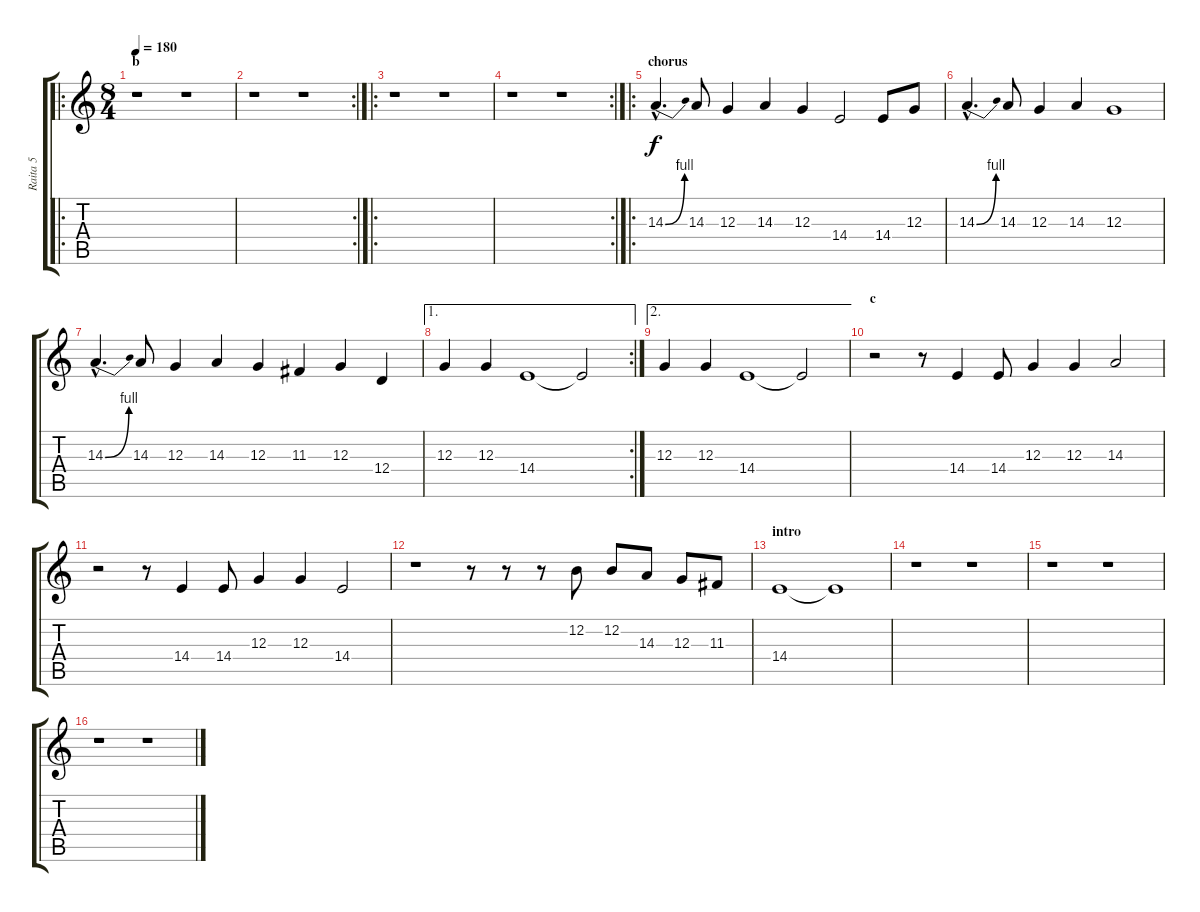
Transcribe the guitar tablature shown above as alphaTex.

\track ("Raita 5" "Raita 5") {instrument choiraahs}
\staff {score tabs}
\tuning (E4 B3 G3 D3 A2 E2) {hide}
\ro
\ts (8 4)
\section ("" "b")
\tempo 180
\clef g2
\ks c
r.1{dy f} r.1 |
\rc 2
r.1 r.1 |
\ro
r.1 r.1 |
\rc 2
r.1 r.1 |
\ro
\section ("" "chorus")
14.3{be (bend 0 0 60 4) hac}.4{d} 14.3.8 12.3.4 14.3.4 12.3.4 14.4.2 14.4.8 12.3.8 |
14.3{be (bend 0 0 60 4) hac}.4{d} 14.3.8 12.3.4 14.3.4 12.3.1 |
14.3{be (bend 0 0 60 4) hac}.4{d} 14.3.8 12.3.4 14.3.4 12.3.4 11.3.4 12.3.4 12.4.4 |
\ae 1
\rc 2
12.3.4 12.3.4 14.4.1 14.4{t}.2 |
\ae 2
12.3.4 12.3.4 14.4.1 14.4{t}.2 |
\section ("" "c")
r.2 r.8 14.4.4 14.4.8 12.3.4 12.3.4 14.3.2 |
r.2 r.8 14.4.4 14.4.8 12.3.4 12.3.4 14.4.2 |
r.1 r.8 r.8 r.8 12.2.8 12.2.8 14.3.8 12.3.8 11.3.8 |
\section ("" "intro")
14.4.1 14.4{t}.1 |
r.1 r.1 |
r.1 r.1 |
r.1 r.1
